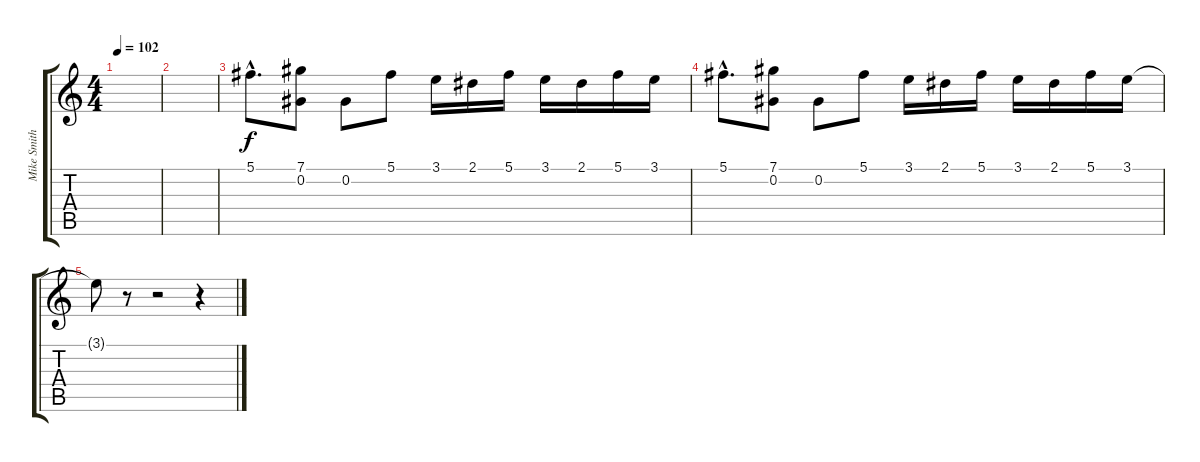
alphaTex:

\track ("Mike Smith (2nd Guitar)" "Mike Smith") {instrument distortionguitar}
\staff {score tabs}
\tuning (Db4 Ab3 E3 B2 Gb2 B1) {hide}
\ts (4 4)
\tempo 102
\clef g2
\ks c
|
|
5.1{hac}.8{d} (7.1 0.2).8 0.2.8 5.1.8 3.1.16 2.1.16 5.1.16 3.1.16 2.1.16 5.1.16 3.1.16 |
5.1{hac}.8{d} (7.1 0.2).8 0.2.8 5.1.8 3.1.16 2.1.16 5.1.16 3.1.16 2.1.16 5.1.16 3.1.16 |
3.1{t}.8 r.8 r.2 r.4
